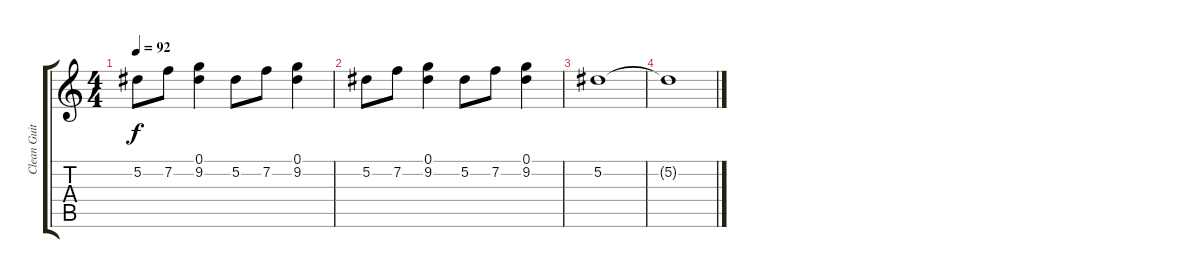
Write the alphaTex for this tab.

\track ("Clean Guitar" "Clean Guit") {instrument electricguitarclean}
\staff {score tabs}
\tuning (Eb4 Bb3 Gb3 Db3 Ab2 Eb2) {hide}
\ts (4 4)
\tempo 92
\clef g2
\ks c
5.2.8{dy f} 7.2.8 (0.1 9.2).4 5.2.8 7.2.8 (0.1 9.2).4 |
5.2.8 7.2.8 (0.1 9.2).4 5.2.8 7.2.8 (0.1 9.2).4 |
5.2.1 |
5.2{t}.1
